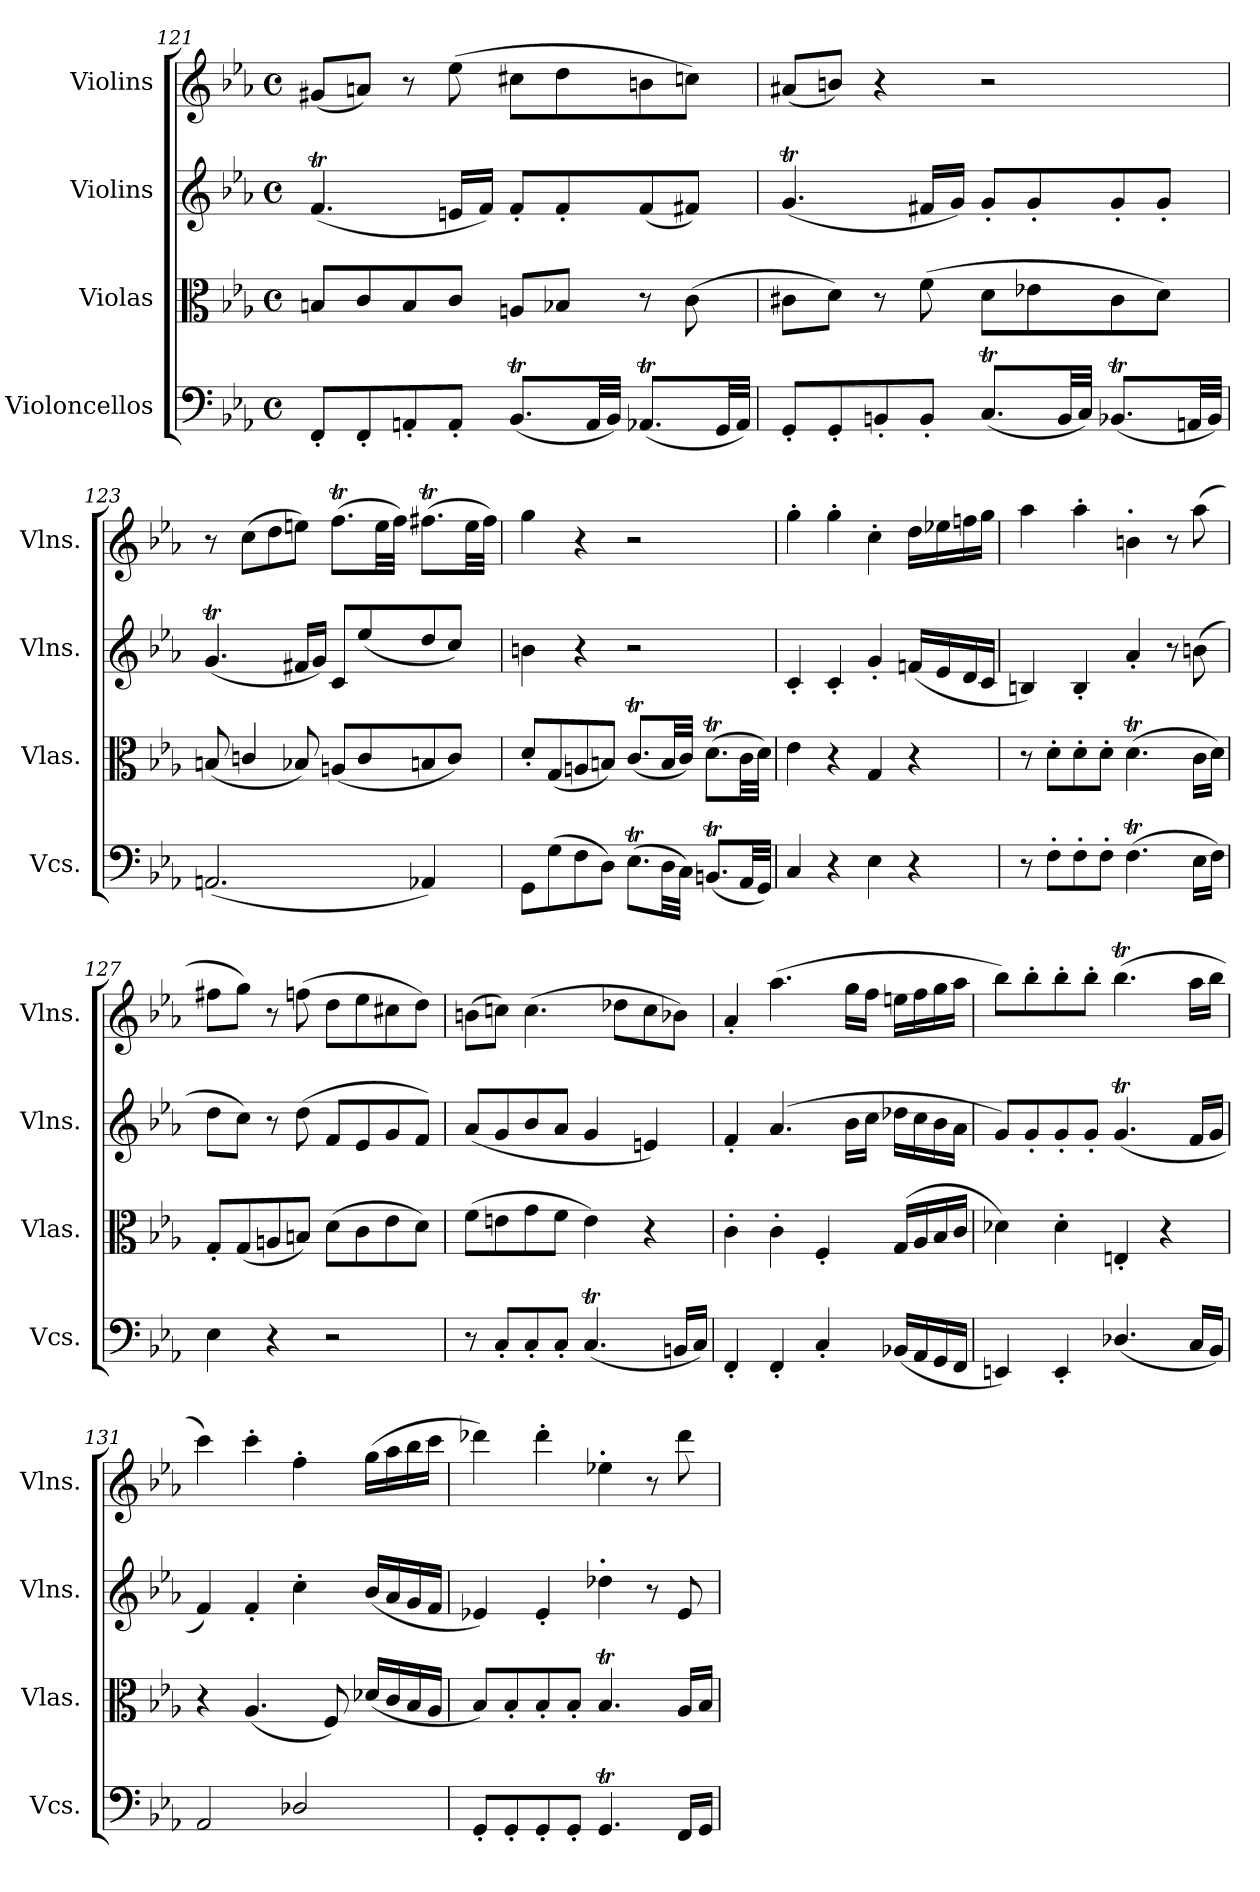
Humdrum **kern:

**kern	**kern	**kern	**kern
*part4	*part3	*part2	*part1
*staff4	*staff3	*staff2	*staff1
*I"Violoncellos	*I"Violas	*I"Violins	*I"Violins
*I'Vcs.	*I'Vlas.	*I'Vlns.	*I'Vlns.
*clefF4	*clefC3	*clefG2	*clefG2
*k[b-e-a-]	*k[b-e-a-]	*k[b-e-a-]	*k[b-e-a-]
*M4/4	*M4/4	*M4/4	*M4/4
*met(c)	*met(c)	*met(c)	*met(c)
=121	=121	=121	=121
8FF'/L	8Bn/L	(<4.fT/	(<8g#X/L
8FF'/	8c/	.	8an/J)
8AAn'/	8B/	.	8r
8AA'/J	8c/J	16en/LL	(>8ee-\
.	.	16f/JJ)	.
(<8.BB-T/L	8An/L	8f'/L	8cc#X\L
.	8B-X/J	8f'/	8dd\
32AA/LL	.	.	.
32BB-/JJJ)	.	.	.
(<8.AA-XT/L	8r	(<8f/	8bn\
.	(>8c\	8f#X/J)	8ccn\J)
32GG/LL	.	.	.
32AA-/JJJ)	.	.	.
=122	=122	=122	=122
8GG'/L	8c#X\L	(<4.gt/	(<8a#X/L
8GG'/	8d\J)	.	8bn/J)
8BBn'/	8r	.	4r
8BB'/J	(>8f\	16f#X/LL	.
.	.	16g/JJ)	.
(<8.CT/L	8d\L	8g'/L	2r
.	8e-X\	8g'/	.
32BB/LL	.	.	.
32C/JJJ)	.	.	.
(<8.BB-XT/L	8c#\	8g'/	.
.	8d\J)	8g'/J	.
32AAn/LL	.	.	.
32BB-/JJJ)	.	.	.
=123	=123	=123	=123
(<2.AAn/	(<8Bn/	(<4.gt/	8r
.	4cn/	.	(>8cc\L
.	.	.	8dd\
.	8B-X/)	16f#X/LL	8een\J)
.	.	16g/JJ)	.
.	(<8An/L	8c/L	(>8.ffT\L
.	8c/	(<8ee-/	.
.	.	.	32ee\LL
.	.	.	32ff\JJJ)
4AA-X/)	8Bn/	8dd/	(>8.ff#Xt\L
.	8c/J)	8cc/J)	.
.	.	.	32ee\LL
.	.	.	32ff#\JJJ)
!!LO:LB:g=z
=124	=124	=124	=124
8GG\L	8d'/L	4bn\	4gg\
(>8G\	(<8G/	.	.
8F\	8An/	4r	4r
8D\J)	8Bn/J)	.	.
(>8.E-T\L	(<8.cT/L	2r	2r
32D\LL	32B/LL	.	.
32C\JJJ)	32c/JJJ)	.	.
(<8.BBnt/L	(>8.dt\L	.	.
32AA-/LL	32c\LL	.	.
32GG/JJJ)	32d\JJJ)	.	.
=125	=125	=125	=125
4C/	4e-\	4c'/	4gg'\
4r	4r	4c'/	4gg'\
4E-\	4G/	4g'/	4cc'\
4r	4r	(<16fn/LL	16dd\LL
.	.	16e-/	16ee-X\
.	.	16d/	16ffn\
.	.	16c/JJ	16gg\JJ
=126	=126	=126	=126
8r	8r	4Bn/)	4aa-\
8F'\L	8d'\L	.	.
8F'\	8d'\	4B'/	4aa-'\
8F'\J	8d'\J	.	.
!	!	!	!LO:TX:a:B:t=.
(>4.FT\	(>4.dt\	4a-'/	4bn\
.	.	8r	8r
16E-\LL	16c\LL	(>8bn\	(>8aa-\
16F\JJ)	16d\JJ)	.	.
=127	=127	=127	=127
4E-\	8G'/L	8dd\L	8ff#X\L
.	(<8G/	8cc\J)	8gg\J)
4r	8An/	8r	8r
.	8Bn/J)	(>8dd\	(>8ffn\
2r	(>8d\L	8f/L	8dd\L
.	8c\	8e-/	8ee-\
.	8e-\	8g/	8cc#X\
.	8d\J)	8f/J)	8dd\J)
=128	=128	=128	=128
8r	(>8f\L	(<8a-/L	(>8bn\L
8C'/L	8en\	8g/	8ccn\J)
8C'/	8g\	8b-/	(>4.cc\
8C'/J	8f\J	8a-/J	.
(<4.CT/	4e\)	4g/	.
.	.	.	8dd-X\L
.	4r	4en/)	8cc\
16BBn/LL	.	.	8b-X\J)
16C/JJ)	.	.	.
=129	=129	=129	=129
4FF'/	4c'\	4f'/	4a-'/
4FF'/	4c'\	(>4.a-/	(>4.aa-\
4C'/	4F'/	.	.
.	.	16b-\LL	16gg\LL
.	.	16cc\JJ	16ff\JJ
(<16BB-X/LL	(<16G/LL	16dd-X\LL	16een\LL
16AA-/	16A-/	16cc\	16ff\
16GG/	16B-/	16b-\	16gg\
16FF/JJ	16c/JJ	16a-\JJ	16aa-\JJ
!!LO:LB:g=z
=130	=130	=130	=130
4EEn/)	4d-X\)	8g/L)	8bb-\L)
.	.	8g'/	8bb-'\
4EE'/	4d-'\	8g'/	8bb-'\
.	.	8g'/J	8bb-'\J
(<4.D-X/	4En'/	(<4.gt/	(>4.bb-T\
.	4r	.	.
16C/LL	.	16f/LL	16aa-\LL
16BB-/JJ)	.	16g/JJ	16bb-\JJ
=131	=131	=131	=131
2AA-/	4r	4f/)	4ccc\)
.	(<4.A-/	4f'/	4ccc'\
2D-X/	.	4cc'\	4ff'\
.	8F/)	.	.
.	(<16d-X/LL	(<16b-/LL	(>16gg\LL
.	16c/	16a-/	16aa-\
.	16B-/	16g/	16bb-\
.	16A-/JJ	16f/JJ	16ccc\JJ
=132	=132	=132	=132
8GG'/L	8B-/L)	4e-X/)	4ddd-X\)
8GG'/	8B-'/	.	.
8GG'/	8B-'/	4e-'/	4ddd-'\
8GG'/J	8B-'/J	.	.
!	!	!	!LO:TX:a:B:t=.
!	!	!LO:TX:a:B:t=.	!
4.GGt/	4.B-T/	4dd-X\	4ee-X\
.	.	8r	8r
16FF/LL	16A-/LL	8e-/	8ddd-\
16GG/JJ	16B-/JJ	.	.
=	=	=	=
*-	*-	*-	*-
